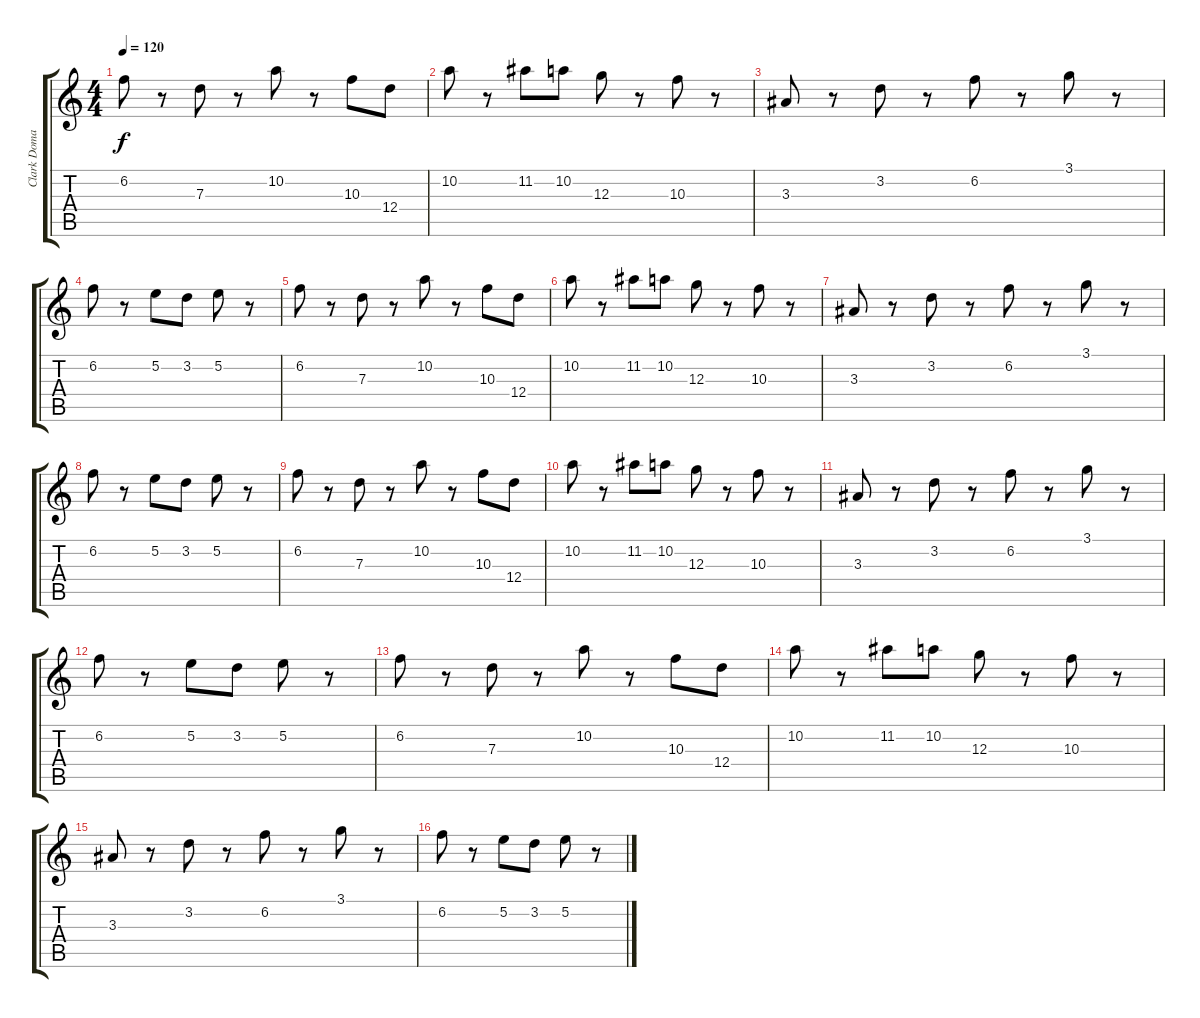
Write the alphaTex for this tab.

\track ("Clark Domae Lead" "Clark Doma") {instrument overdrivenguitar}
\staff {score tabs}
\tuning (E4 B3 G3 D3 A2 D2) {hide}
\ts (4 4)
\tempo 120
\clef g2
\ks c
6.2.8{dy f instrument overdrivenguitar} r.8 7.3.8 r.8 10.2.8 r.8 10.3.8 12.4.8 |
10.2.8 r.8 11.2.8 10.2.8 12.3.8 r.8 10.3.8 r.8 |
3.3.8 r.8 3.2.8 r.8 6.2.8 r.8 3.1.8 r.8 |
6.2.8 r.8 5.2.8 3.2.8 5.2.8 r.8 |
6.2.8 r.8 7.3.8 r.8 10.2.8 r.8 10.3.8 12.4.8 |
10.2.8 r.8 11.2.8 10.2.8 12.3.8 r.8 10.3.8 r.8 |
3.3.8 r.8 3.2.8 r.8 6.2.8 r.8 3.1.8 r.8 |
6.2.8 r.8 5.2.8 3.2.8 5.2.8 r.8 |
6.2.8 r.8 7.3.8 r.8 10.2.8 r.8 10.3.8 12.4.8 |
10.2.8 r.8 11.2.8 10.2.8 12.3.8 r.8 10.3.8 r.8 |
3.3.8 r.8 3.2.8 r.8 6.2.8 r.8 3.1.8 r.8 |
6.2.8 r.8 5.2.8 3.2.8 5.2.8 r.8 |
6.2.8 r.8 7.3.8 r.8 10.2.8 r.8 10.3.8 12.4.8 |
10.2.8 r.8 11.2.8 10.2.8 12.3.8 r.8 10.3.8 r.8 |
3.3.8 r.8 3.2.8 r.8 6.2.8 r.8 3.1.8 r.8 |
6.2.8 r.8 5.2.8 3.2.8 5.2.8 r.8
